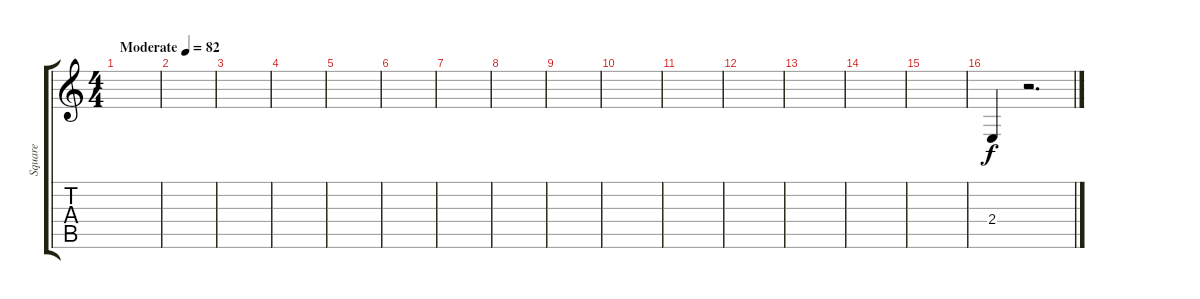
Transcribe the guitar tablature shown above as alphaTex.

\track ("Square" "Square") {instrument lead1square}
\staff {score tabs}
\tuning (E4 B3 G3 D3 A2 E2) {hide}
\ts (4 4)
\tempo (82 "Moderate")
\clef g2
\ks c
|
|
|
|
|
|
|
|
|
|
|
|
|
|
|
2.4.4 r.2{d}
